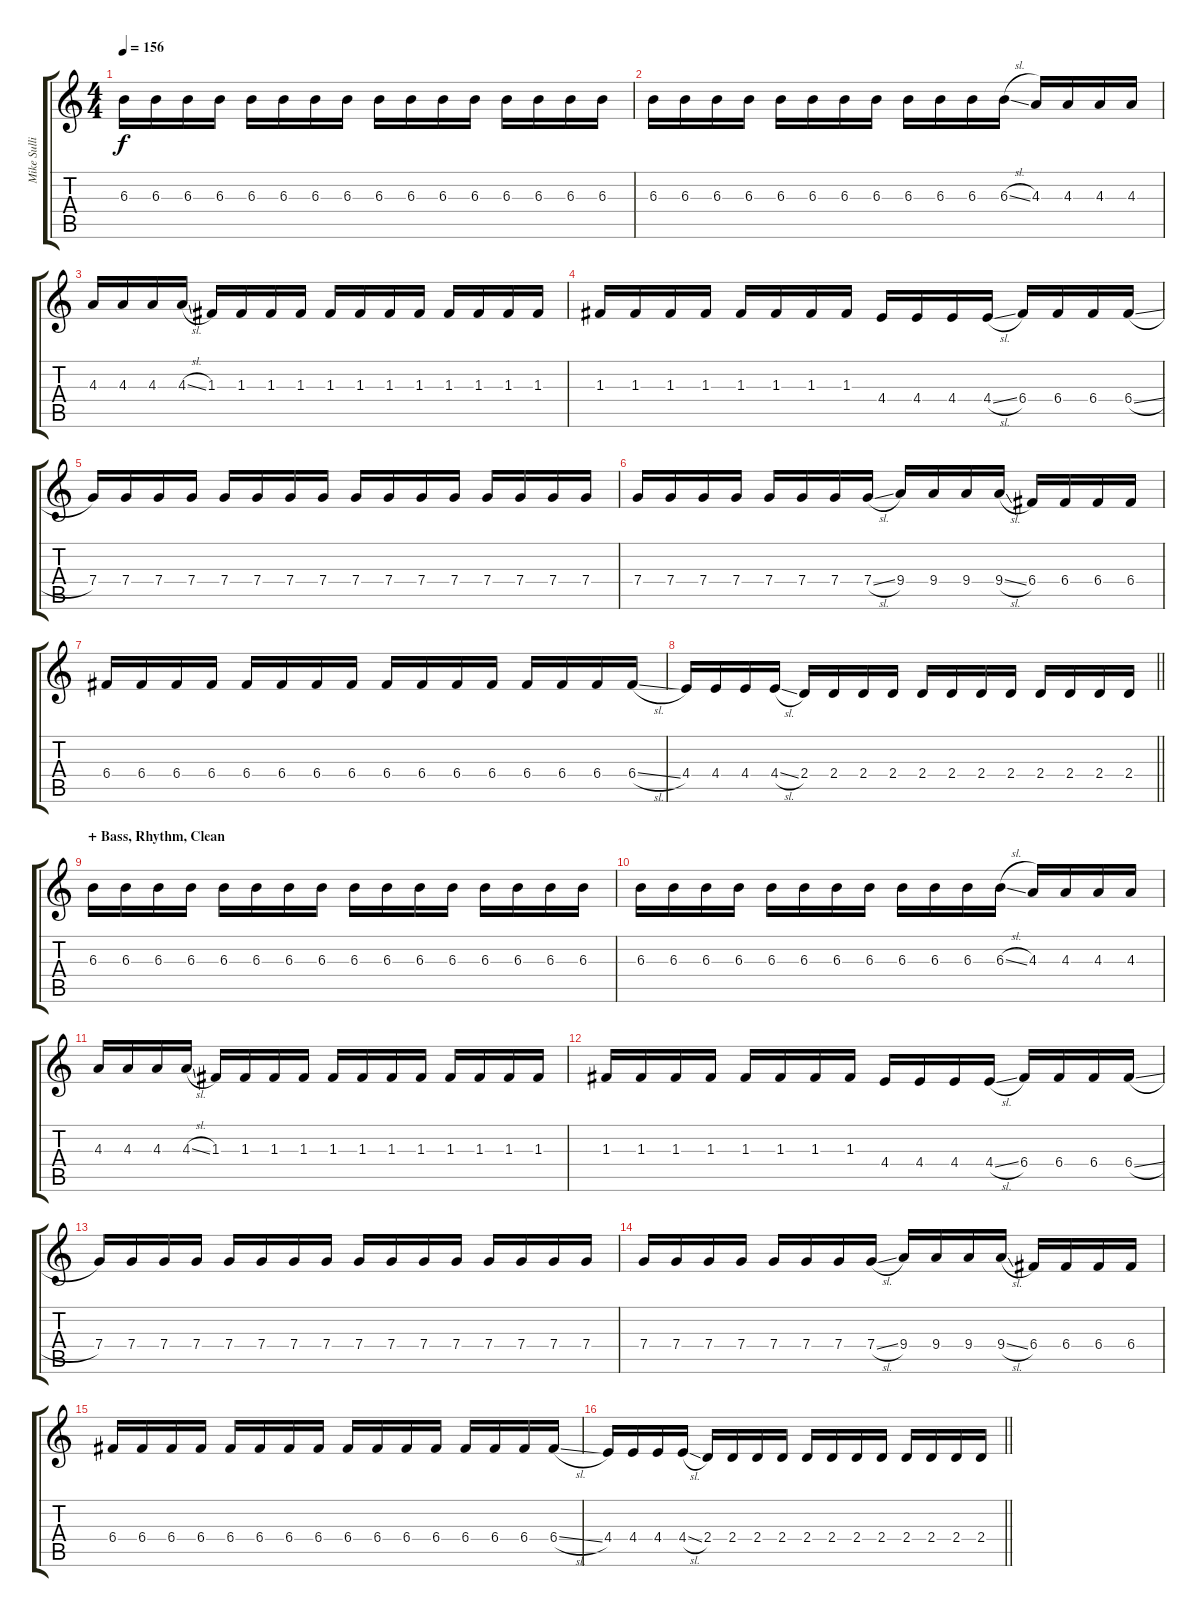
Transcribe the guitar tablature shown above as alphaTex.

\track ("Mike Sullivan" "Mike Sulli") {instrument distortionguitar}
\staff {score tabs}
\tuning (B3 G3 F3 C3 Gb2 B1) {hide}
\ts (4 4)
\section ("" "")
\tempo 156
\clef g2
\ks c
6.3.16{dy f} 6.3.16 6.3.16 6.3.16 6.3.16 6.3.16 6.3.16 6.3.16 6.3.16 6.3.16 6.3.16 6.3.16 6.3.16 6.3.16 6.3.16 6.3.16 |
6.3.16 6.3.16 6.3.16 6.3.16 6.3.16 6.3.16 6.3.16 6.3.16 6.3.16 6.3.16 6.3.16 6.3{sl}.16 4.3.16 4.3.16 4.3.16 4.3.16 |
4.3.16 4.3.16 4.3.16 4.3{sl}.16 1.3.16 1.3.16 1.3.16 1.3.16 1.3.16 1.3.16 1.3.16 1.3.16 1.3.16 1.3.16 1.3.16 1.3.16 |
1.3.16 1.3.16 1.3.16 1.3.16 1.3.16 1.3.16 1.3.16 1.3.16 4.4.16 4.4.16 4.4.16 4.4{sl}.16 6.4.16 6.4.16 6.4.16 6.4{sl}.16 |
7.4.16 7.4.16 7.4.16 7.4.16 7.4.16 7.4.16 7.4.16 7.4.16 7.4.16 7.4.16 7.4.16 7.4.16 7.4.16 7.4.16 7.4.16 7.4.16 |
7.4.16 7.4.16 7.4.16 7.4.16 7.4.16 7.4.16 7.4.16 7.4{sl}.16 9.4.16 9.4.16 9.4.16 9.4{sl}.16 6.4.16 6.4.16 6.4.16 6.4.16 |
6.4.16 6.4.16 6.4.16 6.4.16 6.4.16 6.4.16 6.4.16 6.4.16 6.4.16 6.4.16 6.4.16 6.4.16 6.4.16 6.4.16 6.4.16 6.4{sl}.16 |
\barLineRight lightlight
4.4.16 4.4.16 4.4.16 4.4{sl}.16 2.4.16 2.4.16 2.4.16 2.4.16 2.4.16 2.4.16 2.4.16 2.4.16 2.4.16 2.4.16 2.4.16 2.4.16 |
\section ("" "+ Bass, Rhythm, Clean")
6.3.16 6.3.16 6.3.16 6.3.16 6.3.16 6.3.16 6.3.16 6.3.16 6.3.16 6.3.16 6.3.16 6.3.16 6.3.16 6.3.16 6.3.16 6.3.16 |
6.3.16 6.3.16 6.3.16 6.3.16 6.3.16 6.3.16 6.3.16 6.3.16 6.3.16 6.3.16 6.3.16 6.3{sl}.16 4.3.16 4.3.16 4.3.16 4.3.16 |
4.3.16 4.3.16 4.3.16 4.3{sl}.16 1.3.16 1.3.16 1.3.16 1.3.16 1.3.16 1.3.16 1.3.16 1.3.16 1.3.16 1.3.16 1.3.16 1.3.16 |
1.3.16 1.3.16 1.3.16 1.3.16 1.3.16 1.3.16 1.3.16 1.3.16 4.4.16 4.4.16 4.4.16 4.4{sl}.16 6.4.16 6.4.16 6.4.16 6.4{sl}.16 |
7.4.16 7.4.16 7.4.16 7.4.16 7.4.16 7.4.16 7.4.16 7.4.16 7.4.16 7.4.16 7.4.16 7.4.16 7.4.16 7.4.16 7.4.16 7.4.16 |
7.4.16 7.4.16 7.4.16 7.4.16 7.4.16 7.4.16 7.4.16 7.4{sl}.16 9.4.16 9.4.16 9.4.16 9.4{sl}.16 6.4.16 6.4.16 6.4.16 6.4.16 |
6.4.16 6.4.16 6.4.16 6.4.16 6.4.16 6.4.16 6.4.16 6.4.16 6.4.16 6.4.16 6.4.16 6.4.16 6.4.16 6.4.16 6.4.16 6.4{sl}.16 |
\barLineRight lightlight
4.4.16 4.4.16 4.4.16 4.4{sl}.16 2.4.16 2.4.16 2.4.16 2.4.16 2.4.16 2.4.16 2.4.16 2.4.16 2.4.16 2.4.16 2.4.16 2.4.16
